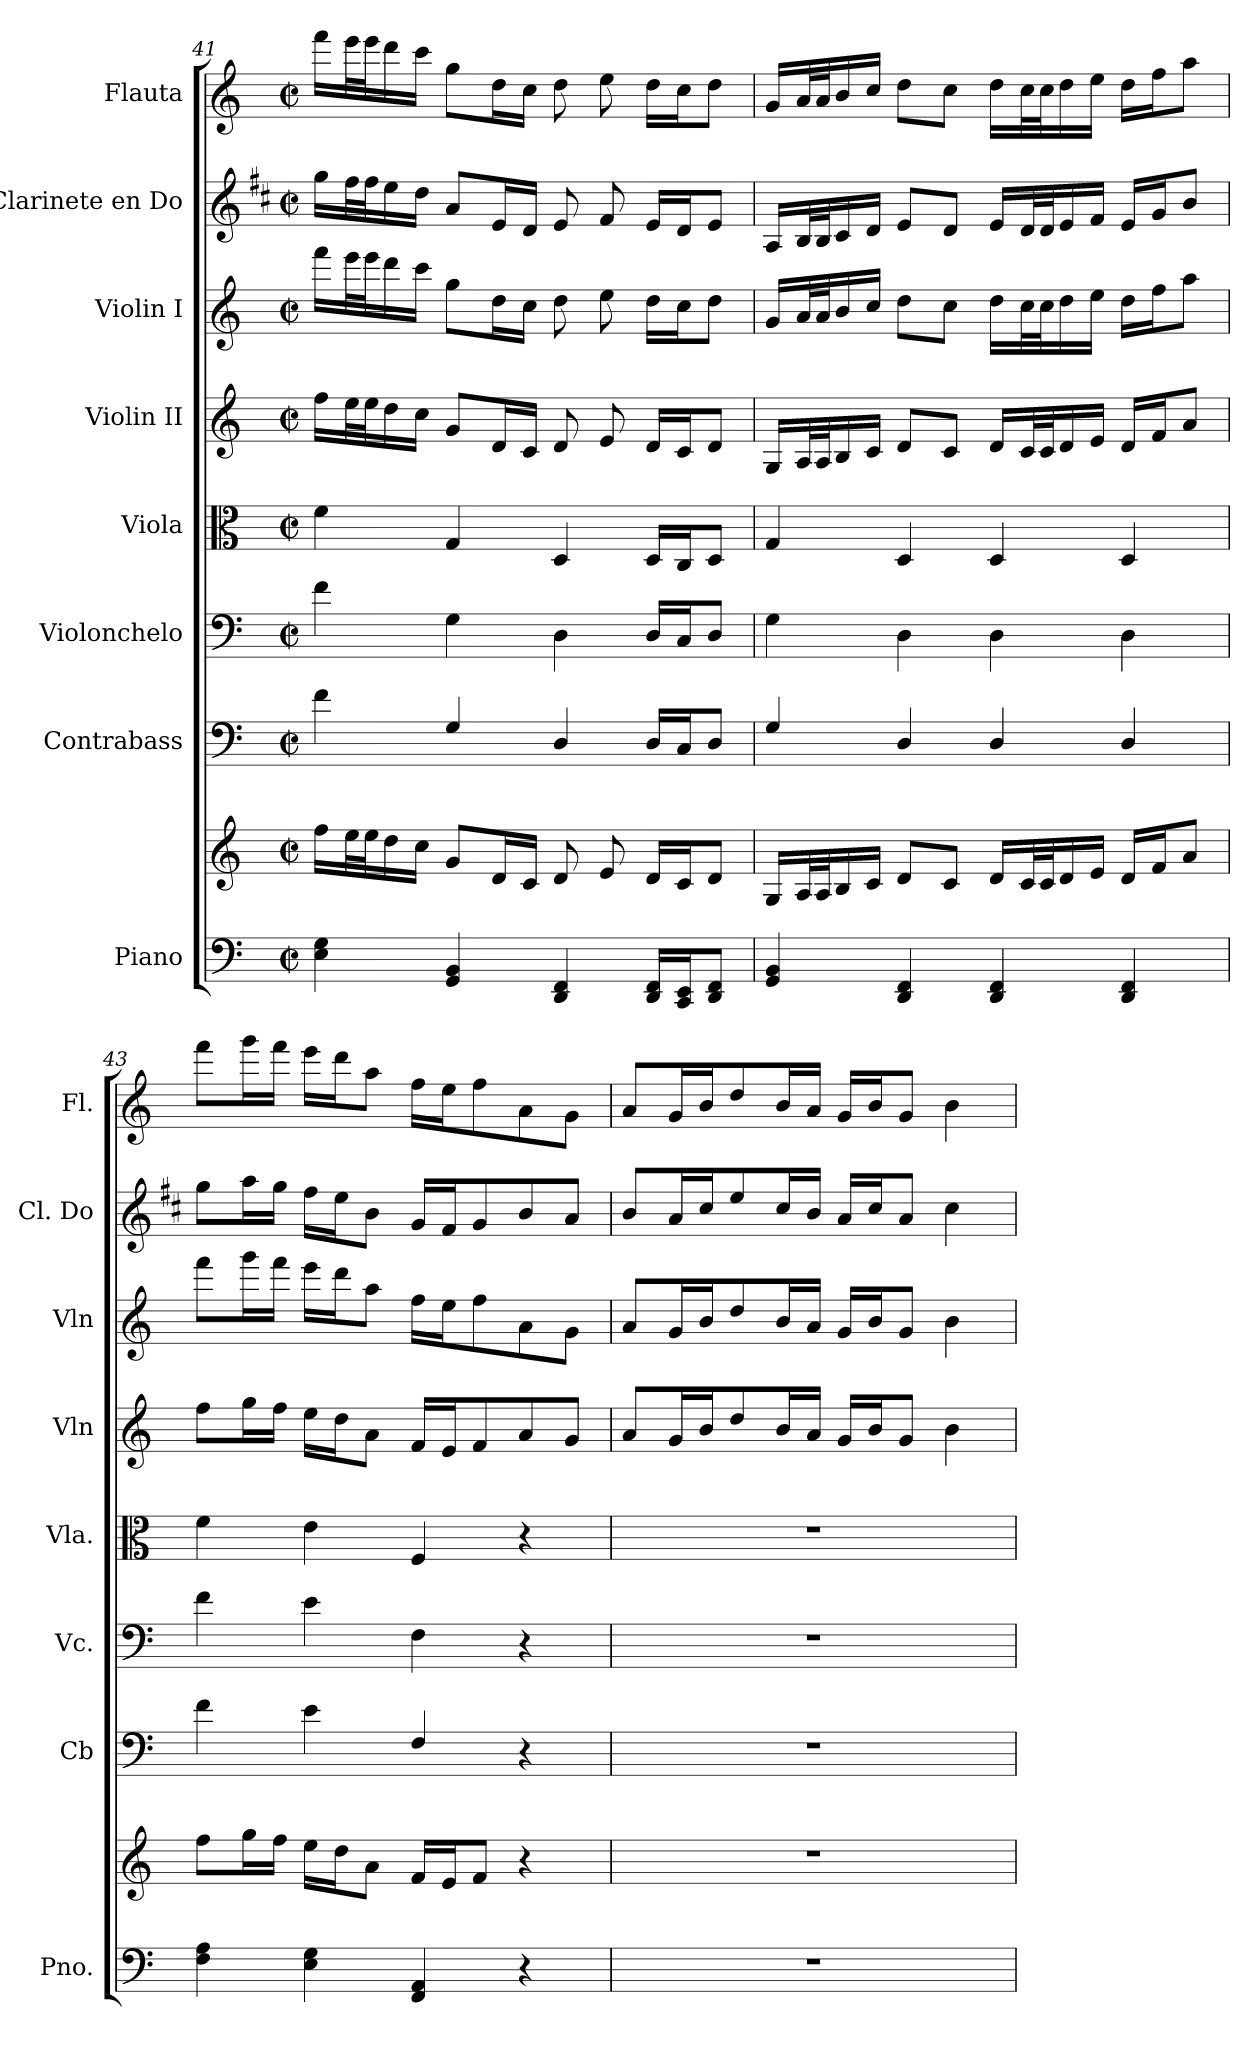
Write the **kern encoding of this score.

**kern	**kern	**kern	**kern	**kern	**kern	**kern	**kern	**kern
*part8	*part8	*part7	*part6	*part5	*part4	*part3	*part2	*part1
*staff9	*staff8	*staff7	*staff6	*staff5	*staff4	*staff3	*staff2	*staff1
*I"Piano	*	*I"Contrabass	*I"Violonchelo	*I"Viola	*I"Violin II	*I"Violin I	*I"Clarinete en Do	*I"Flauta
*I'Pno.	*	*I'Cb	*I'Vc.	*I'Vla.	*I'Vln	*I'Vln	*I'Cl. Do	*I'Fl.
*clefF4	*clefG2	*clefF4	*clefF4	*clefC3	*clefG2	*clefG2	*clefG2	*clefG2
*	*	*ITrd7c12	*	*	*	*	*ITrd1c2	*
*k[]	*k[]	*k[]	*k[]	*k[]	*k[]	*k[]	*k[]	*k[]
*M2/2	*M2/2	*M2/2	*M2/2	*M2/2	*M2/2	*M2/2	*M2/2	*M2/2
*met(c|)	*met(c|)	*met(c|)	*met(c|)	*met(c|)	*met(c|)	*met(c|)	*met(c|)	*met(c|)
=41	=41	=41	=41	=41	=41	=41	=41	=41
4E\ 4G\	16ff\LL	4F\	4f\	4f\	16ff\LL	16fff\LL	16ff\LL	16fff\LL
.	32ee\L	.	.	.	32ee\L	32eee\L	32ee\L	32eee\L
.	32ee\J	.	.	.	32ee\J	32eee\J	32ee\J	32eee\J
.	16dd\	.	.	.	16dd\	16ddd\	16dd\	16ddd\
.	16cc\JJ	.	.	.	16cc\JJ	16ccc\JJ	16cc\JJ	16ccc\JJ
4GG/ 4BB/	8g/L	4GG/	4G\	4G/	8g/L	8gg\L	8g/L	8gg\L
.	16d/L	.	.	.	16d/L	16dd\L	16d/L	16dd\L
.	16c/JJ	.	.	.	16c/JJ	16cc\JJ	16c/JJ	16cc\JJ
4DD/ 4FF/	8d/	4DD/	4D\	4D/	8d/	8dd\	8d/	8dd\
.	8e/	.	.	.	8e/	8ee\	8e/	8ee\
16DD/ 16FF/LL	16d/LL	16DD/LL	16D/LL	16D/LL	16d/LL	16dd\LL	16d/LL	16dd\LL
16CC/ 16EE/J	16c/J	16CC/J	16C/J	16C/J	16c/J	16cc\J	16c/J	16cc\J
8DD/ 8FF/J	8d/J	8DD/J	8D/J	8D/J	8d/J	8dd\J	8d/J	8dd\J
=42	=42	=42	=42	=42	=42	=42	=42	=42
4GG/ 4BB/	16G/LL	4GG/	4G\	4G/	16G/LL	16g/LL	16G/LL	16g/LL
.	32A/L	.	.	.	32A/L	32a/L	32A/L	32a/L
.	32A/J	.	.	.	32A/J	32a/J	32A/J	32a/J
.	16B/	.	.	.	16B/	16b/	16B/	16b/
.	16c/JJ	.	.	.	16c/JJ	16cc/JJ	16c/JJ	16cc/JJ
4DD/ 4FF/	8d/L	4DD/	4D\	4D/	8d/L	8dd\L	8d/L	8dd\L
.	8c/J	.	.	.	8c/J	8cc\J	8c/J	8cc\J
4DD/ 4FF/	16d/LL	4DD/	4D\	4D/	16d/LL	16dd\LL	16d/LL	16dd\LL
.	32c/L	.	.	.	32c/L	32cc\L	32c/L	32cc\L
.	32c/J	.	.	.	32c/J	32cc\J	32c/J	32cc\J
.	16d/	.	.	.	16d/	16dd\	16d/	16dd\
.	16e/JJ	.	.	.	16e/JJ	16ee\JJ	16e/JJ	16ee\JJ
4DD/ 4FF/	16d/LL	4DD/	4D\	4D/	16d/LL	16dd\LL	16d/LL	16dd\LL
.	16f/J	.	.	.	16f/J	16ff\J	16f/J	16ff\J
.	8a/J	.	.	.	8a/J	8aa\J	8a/J	8aa\J
!!LO:PB:g=z
=43	=43	=43	=43	=43	=43	=43	=43	=43
4F\ 4A\	8ff\L	4F\	4f\	4f\	8ff\L	8fff\L	8ff\L	8fff\L
.	16gg\L	.	.	.	16gg\L	16ggg\L	16gg\L	16ggg\L
.	16ff\JJ	.	.	.	16ff\JJ	16fff\JJ	16ff\JJ	16fff\JJ
4E\ 4G\	16ee\LL	4E\	4e\	4e\	16ee\LL	16eee\LL	16ee\LL	16eee\LL
.	16dd\J	.	.	.	16dd\J	16ddd\J	16dd\J	16ddd\J
.	8a\J	.	.	.	8a\J	8aa\J	8a\J	8aa\J
4FF/ 4AA/	16f/LL	4FF/	4F\	4F/	16f/LL	16ff\LL	16f/LL	16ff\LL
.	16e/J	.	.	.	16e/J	16ee\J	16e/J	16ee\J
.	8f/J	.	.	.	8f/	8ff\	8f/	8ff\
4r	4r	4r	4r	4r	8a/	8a\	8a/	8a\
.	.	.	.	.	8g/J	8g\J	8g/J	8g\J
=44	=44	=44	=44	=44	=44	=44	=44	=44
1r	1r	1r	1r	1r	8a/L	8a/L	8a/L	8a/L
.	.	.	.	.	16g/L	16g/L	16g/L	16g/L
.	.	.	.	.	16b/J	16b/J	16b/J	16b/J
.	.	.	.	.	8dd/	8dd/	8dd/	8dd/
.	.	.	.	.	16b/L	16b/L	16b/L	16b/L
.	.	.	.	.	16a/JJ	16a/JJ	16a/JJ	16a/JJ
.	.	.	.	.	16g/LL	16g/LL	16g/LL	16g/LL
.	.	.	.	.	16b/J	16b/J	16b/J	16b/J
.	.	.	.	.	8g/J	8g/J	8g/J	8g/J
.	.	.	.	.	4b\	4b\	4b\	4b\
=	=	=	=	=	=	=	=	=
*-	*-	*-	*-	*-	*-	*-	*-	*-
